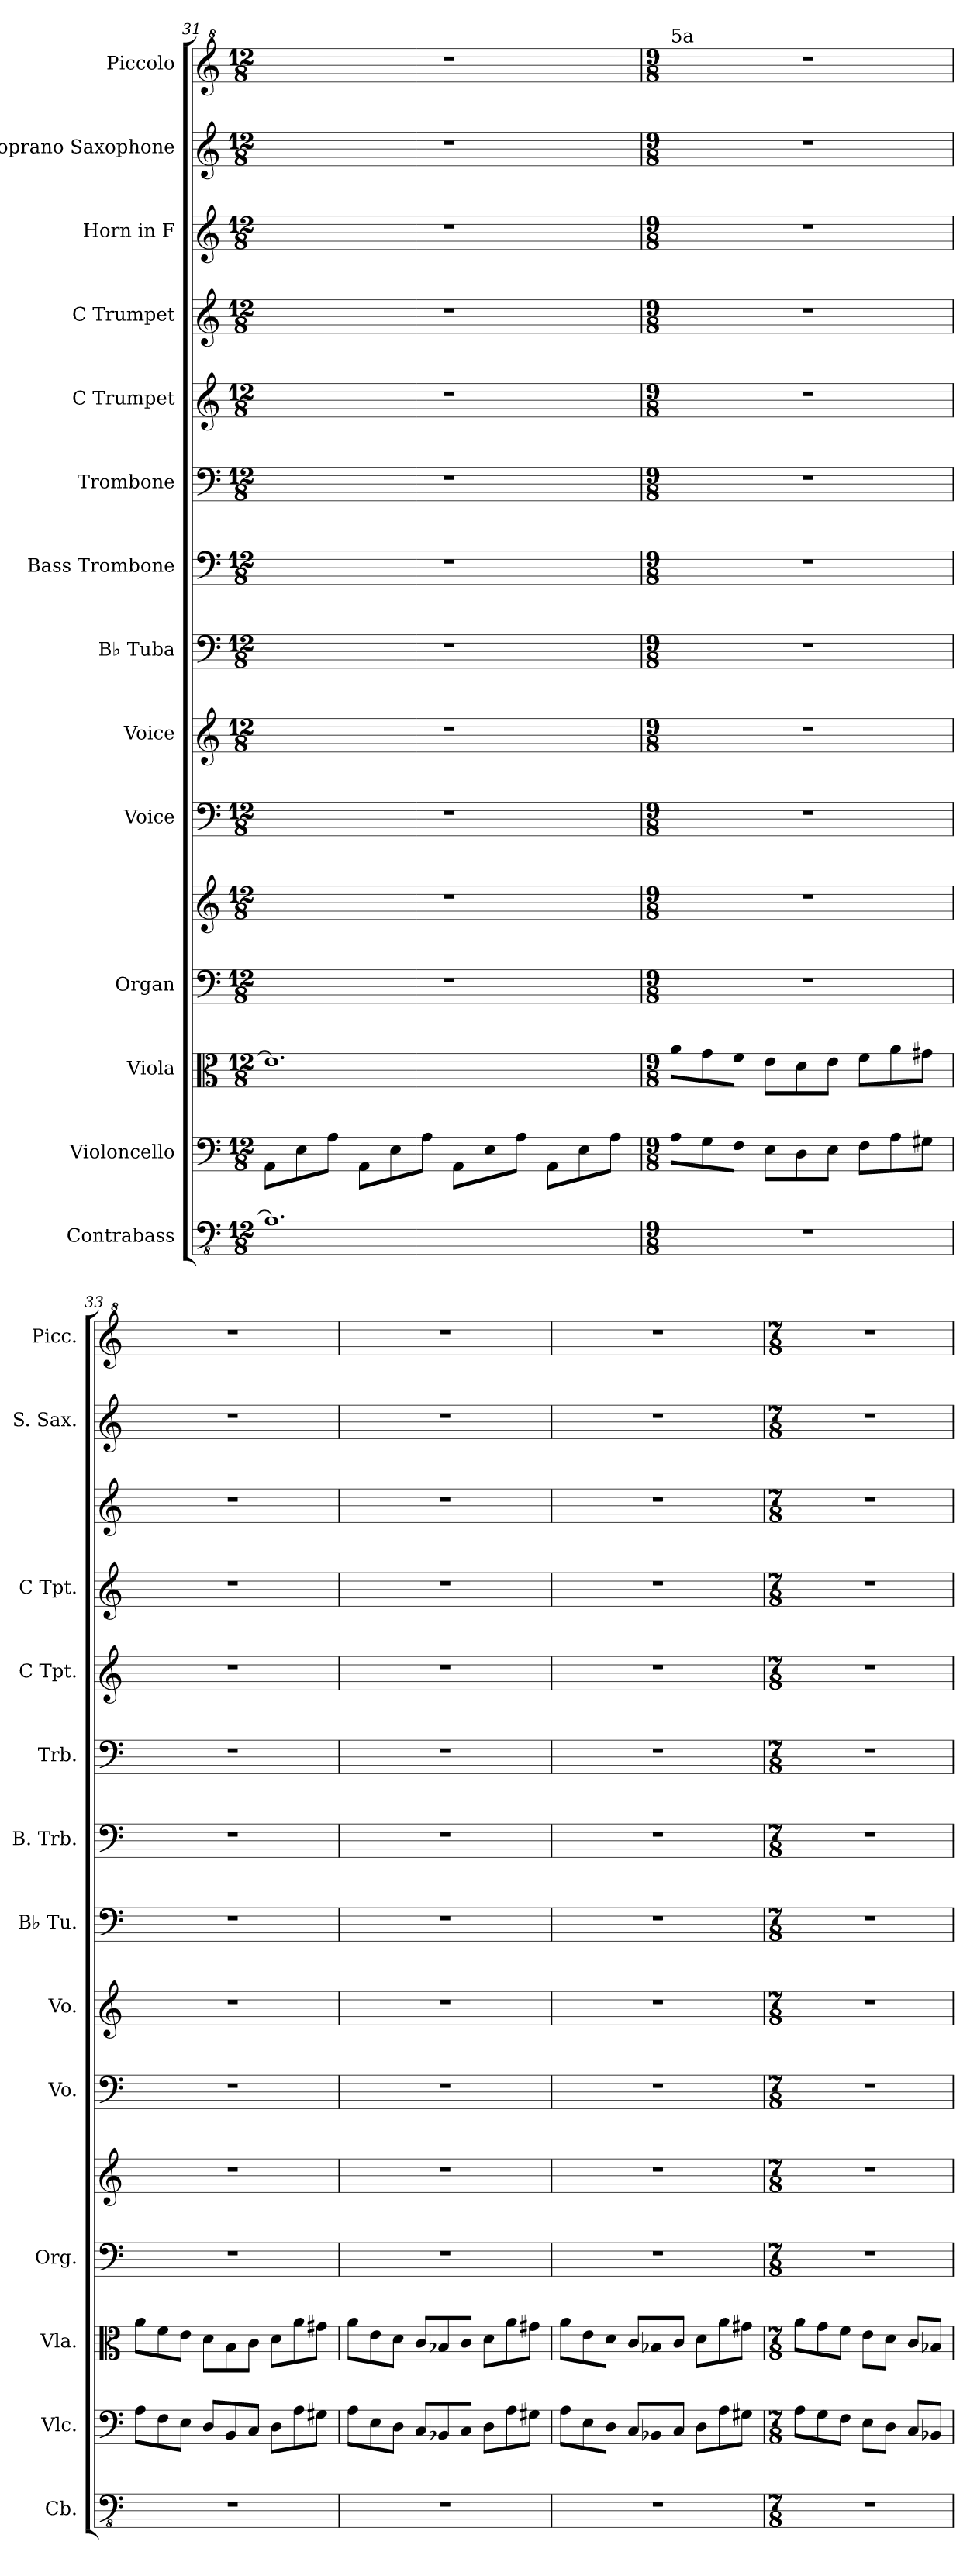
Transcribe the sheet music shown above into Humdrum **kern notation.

**kern	**kern	**kern	**kern	**kern	**kern	**kern	**kern	**kern	**kern	**kern	**kern	**kern	**kern	**kern
*part14	*part13	*part12	*part11	*part11	*part10	*part9	*part8	*part7	*part6	*part5	*part4	*part3	*part2	*part1
*staff15	*staff14	*staff13	*staff12	*staff11	*staff10	*staff9	*staff8	*staff7	*staff6	*staff5	*staff4	*staff3	*staff2	*staff1
*I"Contrabass	*I"Violoncello	*I"Viola	*I"Organ	*	*I"Voice	*I"Voice	*I"B♭ Tuba	*I"Bass Trombone	*I"Trombone	*I"C Trumpet	*I"C Trumpet	*I"Horn in F	*I"Soprano Saxophone	*I"Piccolo
*I'Cb.	*I'Vlc.	*I'Vla.	*I'Org.	*	*I'Vo.	*I'Vo.	*I'B♭ Tu.	*I'B. Trb.	*I'Trb.	*I'C Tpt.	*I'C Tpt.	*	*I'S. Sax.	*I'Picc.
*clefFv4	*clefF4	*clefC3	*clefF4	*clefG2	*clefF4	*clefG2	*clefF4	*clefF4	*clefF4	*clefG2	*clefG2	*clefG2	*clefG2	*clefG^2
*ITrd7c12	*	*	*	*	*	*	*	*	*	*	*	*ITrd4c7	*ITrd1c2	*ITrd-7c-12
*k[]	*k[]	*k[]	*k[]	*k[]	*k[]	*k[]	*k[]	*k[]	*k[]	*k[]	*k[]	*k[b-]	*k[b-e-]	*k[]
*M12/8	*M12/8	*M12/8	*M12/8	*M12/8	*M12/8	*M12/8	*M12/8	*M12/8	*M12/8	*M12/8	*M12/8	*M12/8	*M12/8	*M12/8
=31	=31	=31	=31	=31	=31	=31	=31	=31	=31	=31	=31	=31	=31	=31
1.AAA]	8AA\L	1.e]	1.r	1.r	1.r	1.r	1.r	1.r	1.r	1.r	1.r	1.r	1.r	1.r
.	8E\	.	.	.	.	.	.	.	.	.	.	.	.	.
.	8A\J	.	.	.	.	.	.	.	.	.	.	.	.	.
.	8AA\L	.	.	.	.	.	.	.	.	.	.	.	.	.
.	8E\	.	.	.	.	.	.	.	.	.	.	.	.	.
.	8A\J	.	.	.	.	.	.	.	.	.	.	.	.	.
.	8AA\L	.	.	.	.	.	.	.	.	.	.	.	.	.
.	8E\	.	.	.	.	.	.	.	.	.	.	.	.	.
.	8A\J	.	.	.	.	.	.	.	.	.	.	.	.	.
.	8AA\L	.	.	.	.	.	.	.	.	.	.	.	.	.
.	8E\	.	.	.	.	.	.	.	.	.	.	.	.	.
.	8A\J	.	.	.	.	.	.	.	.	.	.	.	.	.
=32	=32	=32	=32	=32	=32	=32	=32	=32	=32	=32	=32	=32	=32	=32
*M9/8	*M9/8	*M9/8	*M9/8	*M9/8	*M9/8	*M9/8	*M9/8	*M9/8	*M9/8	*M9/8	*M9/8	*M9/8	*M9/8	*M9/8
!	!	!	!	!	!	!	!	!	!	!	!	!	!	!LO:TX:a:t=5a
8%9r	8A\L	8a\L	8%9r	8%9r	8%9r	8%9r	8%9r	8%9r	8%9r	8%9r	8%9r	8%9r	8%9r	8%9r
.	8G\	8g\	.	.	.	.	.	.	.	.	.	.	.	.
.	8F\J	8f\J	.	.	.	.	.	.	.	.	.	.	.	.
.	8E\L	8e\L	.	.	.	.	.	.	.	.	.	.	.	.
.	8D\	8d\	.	.	.	.	.	.	.	.	.	.	.	.
.	8E\J	8e\J	.	.	.	.	.	.	.	.	.	.	.	.
.	8F\L	8f\L	.	.	.	.	.	.	.	.	.	.	.	.
.	8A\	8a\	.	.	.	.	.	.	.	.	.	.	.	.
.	8G#X\J	8g#X\J	.	.	.	.	.	.	.	.	.	.	.	.
!!LO:PB:g=z
=33	=33	=33	=33	=33	=33	=33	=33	=33	=33	=33	=33	=33	=33	=33
8%9r	8A\L	8a\L	8%9r	8%9r	8%9r	8%9r	8%9r	8%9r	8%9r	8%9r	8%9r	8%9r	8%9r	8%9r
.	8F\	8f\	.	.	.	.	.	.	.	.	.	.	.	.
.	8E\J	8e\J	.	.	.	.	.	.	.	.	.	.	.	.
.	8D/L	8d\L	.	.	.	.	.	.	.	.	.	.	.	.
.	8BB/	8B\	.	.	.	.	.	.	.	.	.	.	.	.
.	8C/J	8c\J	.	.	.	.	.	.	.	.	.	.	.	.
.	8D\L	8d\L	.	.	.	.	.	.	.	.	.	.	.	.
.	8A\	8a\	.	.	.	.	.	.	.	.	.	.	.	.
.	8G#X\J	8g#X\J	.	.	.	.	.	.	.	.	.	.	.	.
=34	=34	=34	=34	=34	=34	=34	=34	=34	=34	=34	=34	=34	=34	=34
8%9r	8A\L	8a\L	8%9r	8%9r	8%9r	8%9r	8%9r	8%9r	8%9r	8%9r	8%9r	8%9r	8%9r	8%9r
.	8E\	8e\	.	.	.	.	.	.	.	.	.	.	.	.
.	8D\J	8d\J	.	.	.	.	.	.	.	.	.	.	.	.
.	8C/L	8c/L	.	.	.	.	.	.	.	.	.	.	.	.
.	8BB-X/	8B-X/	.	.	.	.	.	.	.	.	.	.	.	.
.	8C/J	8c/J	.	.	.	.	.	.	.	.	.	.	.	.
.	8D\L	8d\L	.	.	.	.	.	.	.	.	.	.	.	.
.	8A\	8a\	.	.	.	.	.	.	.	.	.	.	.	.
.	8G#X\J	8g#X\J	.	.	.	.	.	.	.	.	.	.	.	.
=35	=35	=35	=35	=35	=35	=35	=35	=35	=35	=35	=35	=35	=35	=35
8%9r	8A\L	8a\L	8%9r	8%9r	8%9r	8%9r	8%9r	8%9r	8%9r	8%9r	8%9r	8%9r	8%9r	8%9r
.	8E\	8e\	.	.	.	.	.	.	.	.	.	.	.	.
.	8D\J	8d\J	.	.	.	.	.	.	.	.	.	.	.	.
.	8C/L	8c/L	.	.	.	.	.	.	.	.	.	.	.	.
.	8BB-X/	8B-X/	.	.	.	.	.	.	.	.	.	.	.	.
.	8C/J	8c/J	.	.	.	.	.	.	.	.	.	.	.	.
.	8D\L	8d\L	.	.	.	.	.	.	.	.	.	.	.	.
.	8A\	8a\	.	.	.	.	.	.	.	.	.	.	.	.
.	8G#X\J	8g#X\J	.	.	.	.	.	.	.	.	.	.	.	.
=36	=36	=36	=36	=36	=36	=36	=36	=36	=36	=36	=36	=36	=36	=36
*M7/8	*M7/8	*M7/8	*M7/8	*M7/8	*M7/8	*M7/8	*M7/8	*M7/8	*M7/8	*M7/8	*M7/8	*M7/8	*M7/8	*M7/8
2..r	8A\L	8a\L	2..r	2..r	2..r	2..r	2..r	2..r	2..r	2..r	2..r	2..r	2..r	2..r
.	8G\	8g\	.	.	.	.	.	.	.	.	.	.	.	.
.	8F\J	8f\J	.	.	.	.	.	.	.	.	.	.	.	.
.	8E\L	8e\L	.	.	.	.	.	.	.	.	.	.	.	.
.	8D\J	8d\J	.	.	.	.	.	.	.	.	.	.	.	.
.	8C/L	8c/L	.	.	.	.	.	.	.	.	.	.	.	.
.	8BB-X/J	8B-X/J	.	.	.	.	.	.	.	.	.	.	.	.
=	=	=	=	=	=	=	=	=	=	=	=	=	=	=
*-	*-	*-	*-	*-	*-	*-	*-	*-	*-	*-	*-	*-	*-	*-
